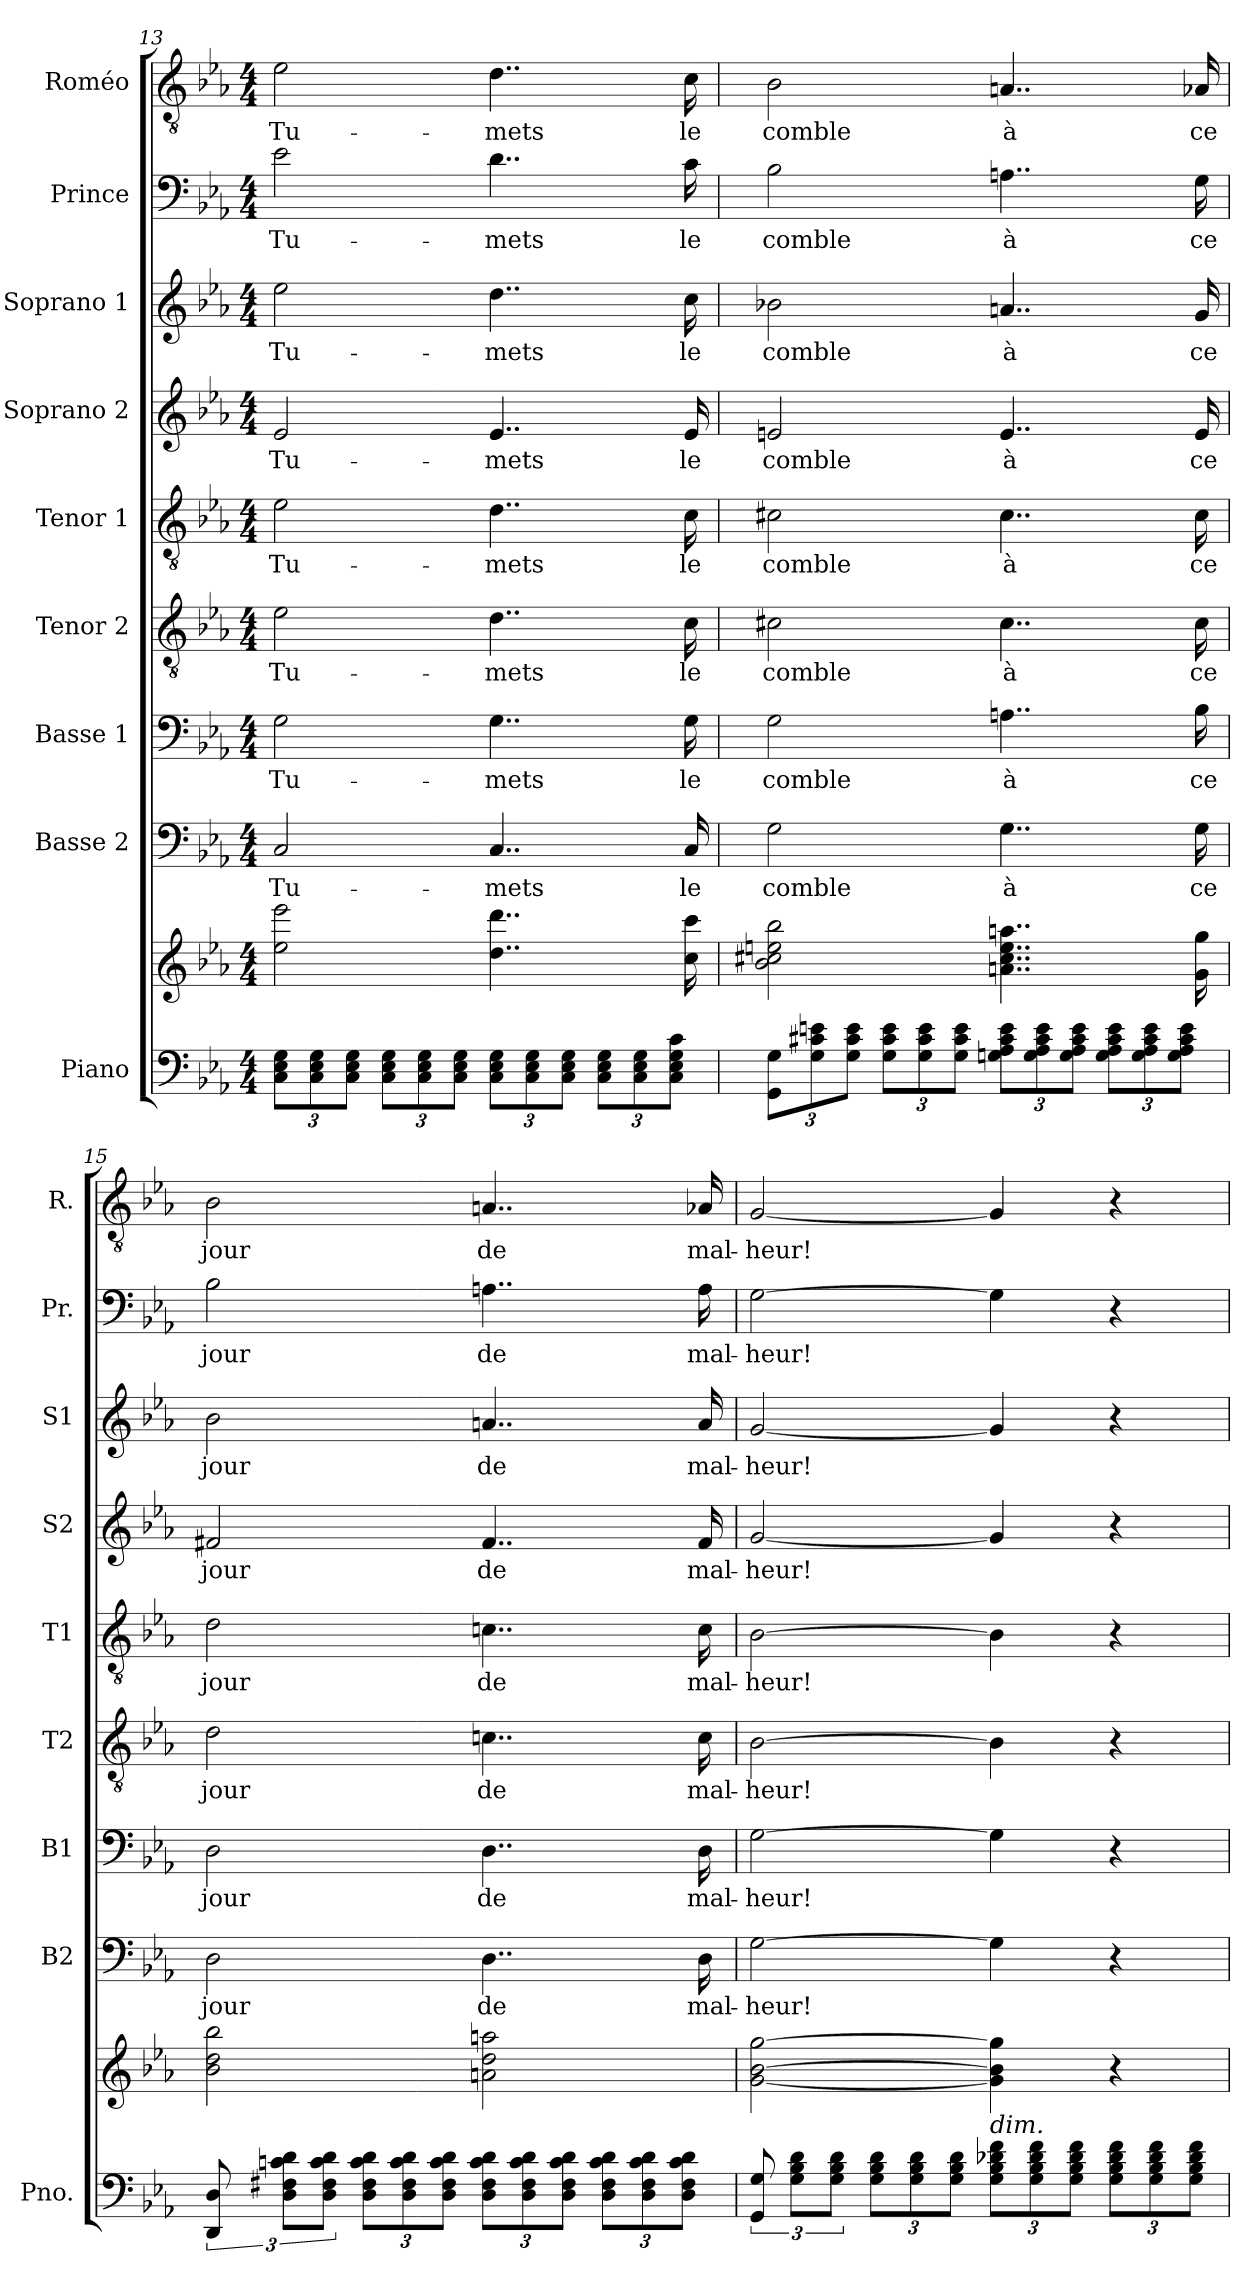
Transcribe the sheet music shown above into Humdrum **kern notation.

**kern	**kern	**kern	**text	**kern	**text	**kern	**text	**kern	**text	**kern	**text	**kern	**text	**kern	**text	**kern	**text
*part9	*part9	*part8	*part8	*part7	*part7	*part6	*part6	*part5	*part5	*part4	*part4	*part3	*part3	*part2	*part2	*part1	*part1
*staff10	*staff9	*staff8	*staff8	*staff7	*staff7	*staff6	*staff6	*staff5	*staff5	*staff4	*staff4	*staff3	*staff3	*staff2	*staff2	*staff1	*staff1
*I"Piano	*	*I"Basse 2	*	*I"Basse 1	*	*I"Tenor 2	*	*I"Tenor 1	*	*I"Soprano 2	*	*I"Soprano 1	*	*I"Prince	*	*I"Roméo	*
*I'Pno.	*	*I'B2	*	*I'B1	*	*I'T2	*	*I'T1	*	*I'S2	*	*I'S1	*	*I'Pr.	*	*I'R.	*
!!LO:PB:g=z
*clefF4	*clefG2	*clefF4	*	*clefF4	*	*clefGv2	*	*clefGv2	*	*clefG2	*	*clefG2	*	*clefF4	*	*clefGv2	*
*k[b-e-a-]	*k[b-e-a-]	*k[b-e-a-]	*	*k[b-e-a-]	*	*k[b-e-a-]	*	*k[b-e-a-]	*	*k[b-e-a-]	*	*k[b-e-a-]	*	*k[b-e-a-]	*	*k[b-e-a-]	*
*M4/4	*M4/4	*M4/4	*	*M4/4	*	*M4/4	*	*M4/4	*	*M4/4	*	*M4/4	*	*M4/4	*	*M4/4	*
*Xbrackettup	*	*	*	*	*	*	*	*	*	*	*	*	*	*	*	*	*
=13	=13	=13	=13	=13	=13	=13	=13	=13	=13	=13	=13	=13	=13	=13	=13	=13	=13
!	!	!	!LO:LY:b	!	!LO:LY:b	!	!LO:LY:b	!	!LO:LY:b	!	!LO:LY:b	!	!LO:LY:b	!	!LO:LY:b	!	!LO:LY:b
12C\ 12E-\ 12G\L	2ee-\ 2eee-\	2C/	Tu-	2G\	Tu-	2e-\	Tu-	2e-\	Tu-	2e-/	Tu-	2ee-\	Tu-	2e-\	Tu-	2e-\	Tu-
12C\ 12E-\ 12G\	.	.	.	.	.	.	.	.	.	.	.	.	.	.	.	.	.
12C\ 12E-\ 12G\J	.	.	.	.	.	.	.	.	.	.	.	.	.	.	.	.	.
12C\ 12E-\ 12G\L	.	.	.	.	.	.	.	.	.	.	.	.	.	.	.	.	.
12C\ 12E-\ 12G\	.	.	.	.	.	.	.	.	.	.	.	.	.	.	.	.	.
12C\ 12E-\ 12G\J	.	.	.	.	.	.	.	.	.	.	.	.	.	.	.	.	.
!	!	!	!LO:LY:b	!	!LO:LY:b	!	!LO:LY:b	!	!LO:LY:b	!	!LO:LY:b	!	!LO:LY:b	!	!LO:LY:b	!	!LO:LY:b
12C\ 12E-\ 12G\L	4..dd\ 4..ddd\	4..C/	-mets	4..G\	-mets	4..d\	-mets	4..d\	-mets	4..e-/	-mets	4..dd\	-mets	4..d\	-mets	4..d\	-mets
12C\ 12E-\ 12G\	.	.	.	.	.	.	.	.	.	.	.	.	.	.	.	.	.
12C\ 12E-\ 12G\J	.	.	.	.	.	.	.	.	.	.	.	.	.	.	.	.	.
12C\ 12E-\ 12G\L	.	.	.	.	.	.	.	.	.	.	.	.	.	.	.	.	.
12C\ 12E-\ 12G\	.	.	.	.	.	.	.	.	.	.	.	.	.	.	.	.	.
12C\ 12E-\ 12G\ 12c\J	.	.	.	.	.	.	.	.	.	.	.	.	.	.	.	.	.
!	!	!	!LO:LY:b	!	!LO:LY:b	!	!LO:LY:b	!	!LO:LY:b	!	!LO:LY:b	!	!LO:LY:b	!	!LO:LY:b	!	!LO:LY:b
.	16cc\ 16ccc\	16C/	le	16G\	le	16c\	le	16c\	le	16e-/	le	16cc\	le	16c\	le	16c\	le
=14	=14	=14	=14	=14	=14	=14	=14	=14	=14	=14	=14	=14	=14	=14	=14	=14	=14
!	!	!	!LO:LY:b	!	!LO:LY:b	!	!LO:LY:b	!	!LO:LY:b	!	!LO:LY:b	!	!LO:LY:b	!	!LO:LY:b	!	!LO:LY:b
12GG\ 12G\L	2b-\ 2cc#X\ 2een\ 2bb-\	2G\	comble	2G\	comble	2c#X\	comble	2c#X\	comble	2en/	comble	2b-X\	comble	2B-\	comble	2B-\	comble
12G\ 12c#X\ 12en\	.	.	.	.	.	.	.	.	.	.	.	.	.	.	.	.	.
12G\ 12c#\ 12e\J	.	.	.	.	.	.	.	.	.	.	.	.	.	.	.	.	.
12G\ 12c#\ 12e\L	.	.	.	.	.	.	.	.	.	.	.	.	.	.	.	.	.
12G\ 12c#\ 12e\	.	.	.	.	.	.	.	.	.	.	.	.	.	.	.	.	.
12G\ 12c#\ 12e\J	.	.	.	.	.	.	.	.	.	.	.	.	.	.	.	.	.
!	!	!	!LO:LY:b	!	!LO:LY:b	!	!LO:LY:b	!	!LO:LY:b	!	!LO:LY:b	!	!LO:LY:b	!	!LO:LY:b	!	!LO:LY:b
12Gn\ 12A-\ 12c#\ 12e\L	4..an\ 4..cc#\ 4..ee\ 4..aan\	4..G\	à	4..An\	à	4..c#\	à	4..c#\	à	4..e/	à	4..an/	à	4..An\	à	4..An/	à
12G\ 12A-\ 12c#\ 12e\	.	.	.	.	.	.	.	.	.	.	.	.	.	.	.	.	.
12G\ 12A-\ 12c#\ 12e\J	.	.	.	.	.	.	.	.	.	.	.	.	.	.	.	.	.
12G\ 12A-\ 12c#\ 12e\L	.	.	.	.	.	.	.	.	.	.	.	.	.	.	.	.	.
12G\ 12A-\ 12c#\ 12e\	.	.	.	.	.	.	.	.	.	.	.	.	.	.	.	.	.
12G\ 12A-\ 12c#\ 12e\J	.	.	.	.	.	.	.	.	.	.	.	.	.	.	.	.	.
!	!	!	!LO:LY:b	!	!LO:LY:b	!	!LO:LY:b	!	!LO:LY:b	!	!LO:LY:b	!	!LO:LY:b	!	!LO:LY:b	!	!LO:LY:b
.	16g\ 16gg\	16G\	ce	16B-\	ce	16c#\	ce	16c#\	ce	16e/	ce	16g/	ce	16G\	ce	16A-X/	ce
!!LO:PB:g=z
=15	=15	=15	=15	=15	=15	=15	=15	=15	=15	=15	=15	=15	=15	=15	=15	=15	=15
*brackettup	*	*	*	*	*	*	*	*	*	*	*	*	*	*	*	*	*
!	!	!	!LO:LY:b	!	!LO:LY:b	!	!LO:LY:b	!	!LO:LY:b	!	!LO:LY:b	!	!LO:LY:b	!	!LO:LY:b	!	!LO:LY:b
12DD/ 12D/	2b-\ 2dd\ 2bb-\	2D\	jour	2D\	jour	2d\	jour	2d\	jour	2f#X/	jour	2b-\	jour	2B-\	jour	2B-\	jour
12D\ 12F#X\ 12cn\ 12d\L	.	.	.	.	.	.	.	.	.	.	.	.	.	.	.	.	.
12D\ 12F#\ 12c\ 12d\J	.	.	.	.	.	.	.	.	.	.	.	.	.	.	.	.	.
*Xbrackettup	*	*	*	*	*	*	*	*	*	*	*	*	*	*	*	*	*
12D\ 12F#\ 12c\ 12d\L	.	.	.	.	.	.	.	.	.	.	.	.	.	.	.	.	.
12D\ 12F#\ 12c\ 12d\	.	.	.	.	.	.	.	.	.	.	.	.	.	.	.	.	.
12D\ 12F#\ 12c\ 12d\J	.	.	.	.	.	.	.	.	.	.	.	.	.	.	.	.	.
!	!	!	!LO:LY:b	!	!LO:LY:b	!	!LO:LY:b	!	!LO:LY:b	!	!LO:LY:b	!	!LO:LY:b	!	!LO:LY:b	!	!LO:LY:b
12D\ 12F#\ 12c\ 12d\L	2an\ 2dd\ 2aan\	4..D\	de	4..D\	de	4..cn\	de	4..cn\	de	4..f#/	de	4..an/	de	4..An\	de	4..An/	de
12D\ 12F#\ 12c\ 12d\	.	.	.	.	.	.	.	.	.	.	.	.	.	.	.	.	.
12D\ 12F#\ 12c\ 12d\J	.	.	.	.	.	.	.	.	.	.	.	.	.	.	.	.	.
12D\ 12F#\ 12c\ 12d\L	.	.	.	.	.	.	.	.	.	.	.	.	.	.	.	.	.
12D\ 12F#\ 12c\ 12d\	.	.	.	.	.	.	.	.	.	.	.	.	.	.	.	.	.
12D\ 12F#\ 12c\ 12d\J	.	.	.	.	.	.	.	.	.	.	.	.	.	.	.	.	.
!	!	!	!LO:LY:b	!	!LO:LY:b	!	!LO:LY:b	!	!LO:LY:b	!	!LO:LY:b	!	!LO:LY:b	!	!LO:LY:b	!	!LO:LY:b
.	.	16D\	mal-	16D\	mal-	16c\	mal-	16c\	mal-	16f#/	mal-	16a/	mal-	16A\	mal-	16A-X/	mal-
!!LO:PB:g=z
=16	=16	=16	=16	=16	=16	=16	=16	=16	=16	=16	=16	=16	=16	=16	=16	=16	=16
*brackettup	*	*	*	*	*	*	*	*	*	*	*	*	*	*	*	*	*
!	!	!	!LO:LY:b	!	!LO:LY:b	!	!LO:LY:b	!	!LO:LY:b	!	!LO:LY:b	!	!LO:LY:b	!	!LO:LY:b	!	!LO:LY:b
12GG/ 12G/	[2g\ [2b-\ [2gg\	[2G\	-heur!	[2G\	-heur!	[2B-\	-heur!	[2B-\	-heur!	[2g/	-heur!	[2g/	-heur!	[2G\	-heur!	[2G/	-heur!
12G\ 12B-\ 12d\L	.	.	.	.	.	.	.	.	.	.	.	.	.	.	.	.	.
12G\ 12B-\ 12d\J	.	.	.	.	.	.	.	.	.	.	.	.	.	.	.	.	.
*Xbrackettup	*	*	*	*	*	*	*	*	*	*	*	*	*	*	*	*	*
12G\ 12B-\ 12d\L	.	.	.	.	.	.	.	.	.	.	.	.	.	.	.	.	.
12G\ 12B-\ 12d\	.	.	.	.	.	.	.	.	.	.	.	.	.	.	.	.	.
12G\ 12B-\ 12d\J	.	.	.	.	.	.	.	.	.	.	.	.	.	.	.	.	.
!	!LO:TX:b:i:t=dim.	!	!	!	!	!	!	!	!	!	!	!	!	!	!	!	!
12G\ 12B-\ 12d-X\ 12f\L	4g\] 4b-\] 4gg\]	4G\]	.	4G\]	.	4B-\]	.	4B-\]	.	4g/]	.	4g/]	.	4G\]	.	4G/]	.
12G\ 12B-\ 12d-\ 12f\	.	.	.	.	.	.	.	.	.	.	.	.	.	.	.	.	.
12G\ 12B-\ 12d-\ 12f\J	.	.	.	.	.	.	.	.	.	.	.	.	.	.	.	.	.
12G\ 12B-\ 12d-\ 12f\L	4r	4r	.	4r	.	4r	.	4r	.	4r	.	4r	.	4r	.	4r	.
12G\ 12B-\ 12d-\ 12f\	.	.	.	.	.	.	.	.	.	.	.	.	.	.	.	.	.
12G\ 12B-\ 12d-\ 12f\J	.	.	.	.	.	.	.	.	.	.	.	.	.	.	.	.	.
=	=	=	=	=	=	=	=	=	=	=	=	=	=	=	=	=	=
*-	*-	*-	*-	*-	*-	*-	*-	*-	*-	*-	*-	*-	*-	*-	*-	*-	*-
